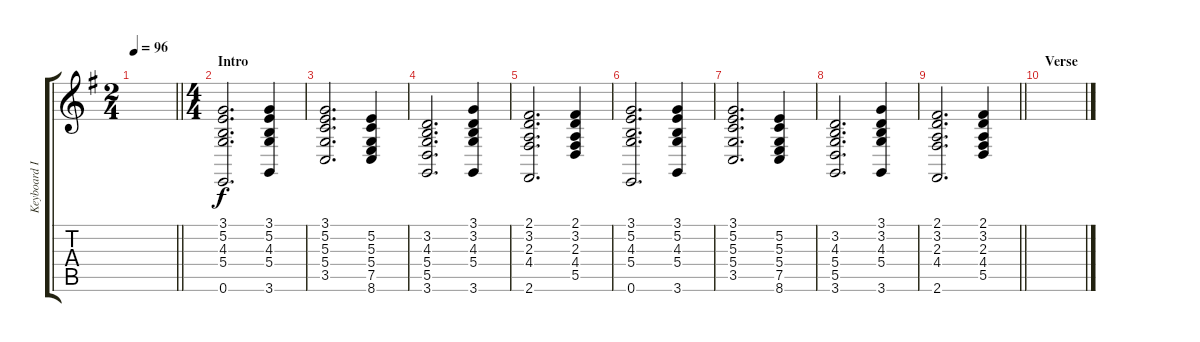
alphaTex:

\track ("Keyboard II" "Keyboard I") {instrument electricgrandpiano}
\staff {score tabs}
\tuning (E4 B3 G3 D3 A2 E2) {hide}
\ts (2 4)
\tempo 96
\clef g2
\barLineRight lightlight
\ks g
|
\ts (4 4)
\section ("" "Intro")
(3.1 5.2 4.3 5.4 0.6).2{d} (3.1 5.2 4.3 5.4 3.6).4 |
(3.1 5.2 5.3 5.4 3.5).2{d} (5.2 5.3 5.4 7.5 8.6).4 |
(3.2 4.3 5.4 5.5 3.6).2{d} (3.1 3.2 4.3 5.4 3.6).4 |
(2.1 3.2 2.3 4.4 2.6).2{d} (2.1 3.2 2.3 4.4 5.5).4 |
(3.1 5.2 4.3 5.4 0.6).2{d} (3.1 5.2 4.3 5.4 3.6).4 |
(3.1 5.2 5.3 5.4 3.5).2{d} (5.2 5.3 5.4 7.5 8.6).4 |
(3.2 4.3 5.4 5.5 3.6).2{d} (3.1 3.2 4.3 5.4 3.6).4 |
\barLineRight lightlight
(2.1 3.2 2.3 4.4 2.6).2{d} (2.1 3.2 2.3 4.4 5.5).4 |
\section ("" "Verse")
